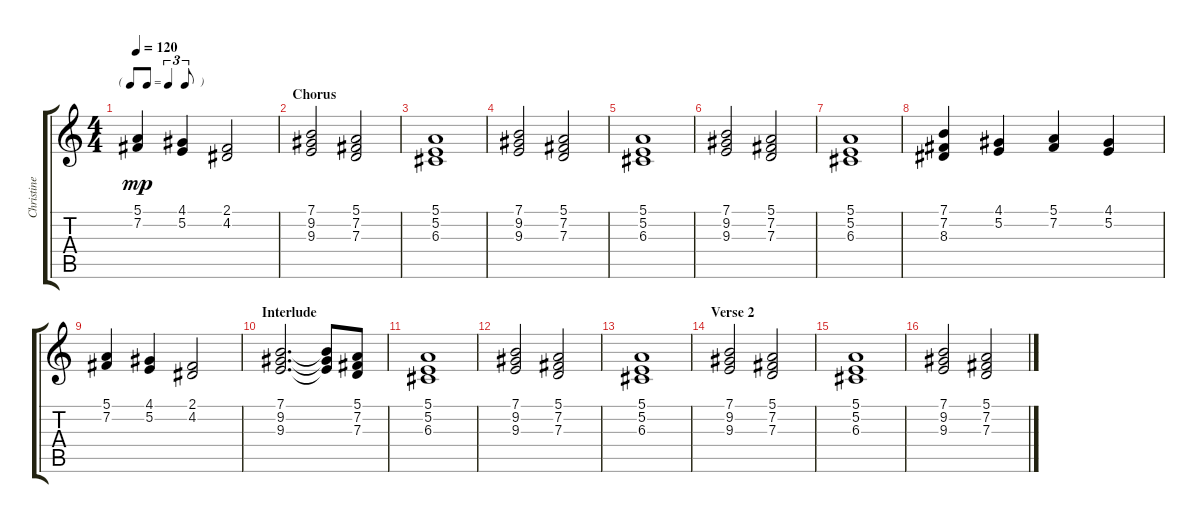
\track ("Christine McVie - Vox Continental" "Christine ") {instrument drawbarorgan}
\staff {score tabs}
\tuning (E4 B3 G3 D3 A2 E2) {hide}
\ts (4 4)
\tf triplet8th
\tempo 120
\clef g2
\ks c
(5.1 7.2).4{dy mp} (4.1 5.2).4 (2.1 4.2).2 |
\section ("" "Chorus")
(7.1 9.2 9.3).2 (5.1 7.2 7.3).2 |
(5.1 5.2 6.3).1 |
(7.1 9.2 9.3).2 (5.1 7.2 7.3).2 |
(5.1 5.2 6.3).1 |
(7.1 9.2 9.3).2 (5.1 7.2 7.3).2 |
(5.1 5.2 6.3).1 |
(7.1 7.2 8.3).4 (4.1 5.2).4 (5.1 7.2).4 (4.1 5.2).4 |
(5.1 7.2).4 (4.1 5.2).4 (2.1 4.2).2 |
\section ("" "Interlude")
(7.1 9.2 9.3).2{d} (7.1{t} 9.2{t} 9.3{t}).8 (5.1 7.2 7.3).8 |
(5.1 5.2 6.3).1 |
(7.1 9.2 9.3).2 (5.1 7.2 7.3).2 |
(5.1 5.2 6.3).1 |
\section ("" "Verse 2")
(7.1 9.2 9.3).2 (5.1 7.2 7.3).2 |
(5.1 5.2 6.3).1 |
(7.1 9.2 9.3).2 (5.1 7.2 7.3).2
